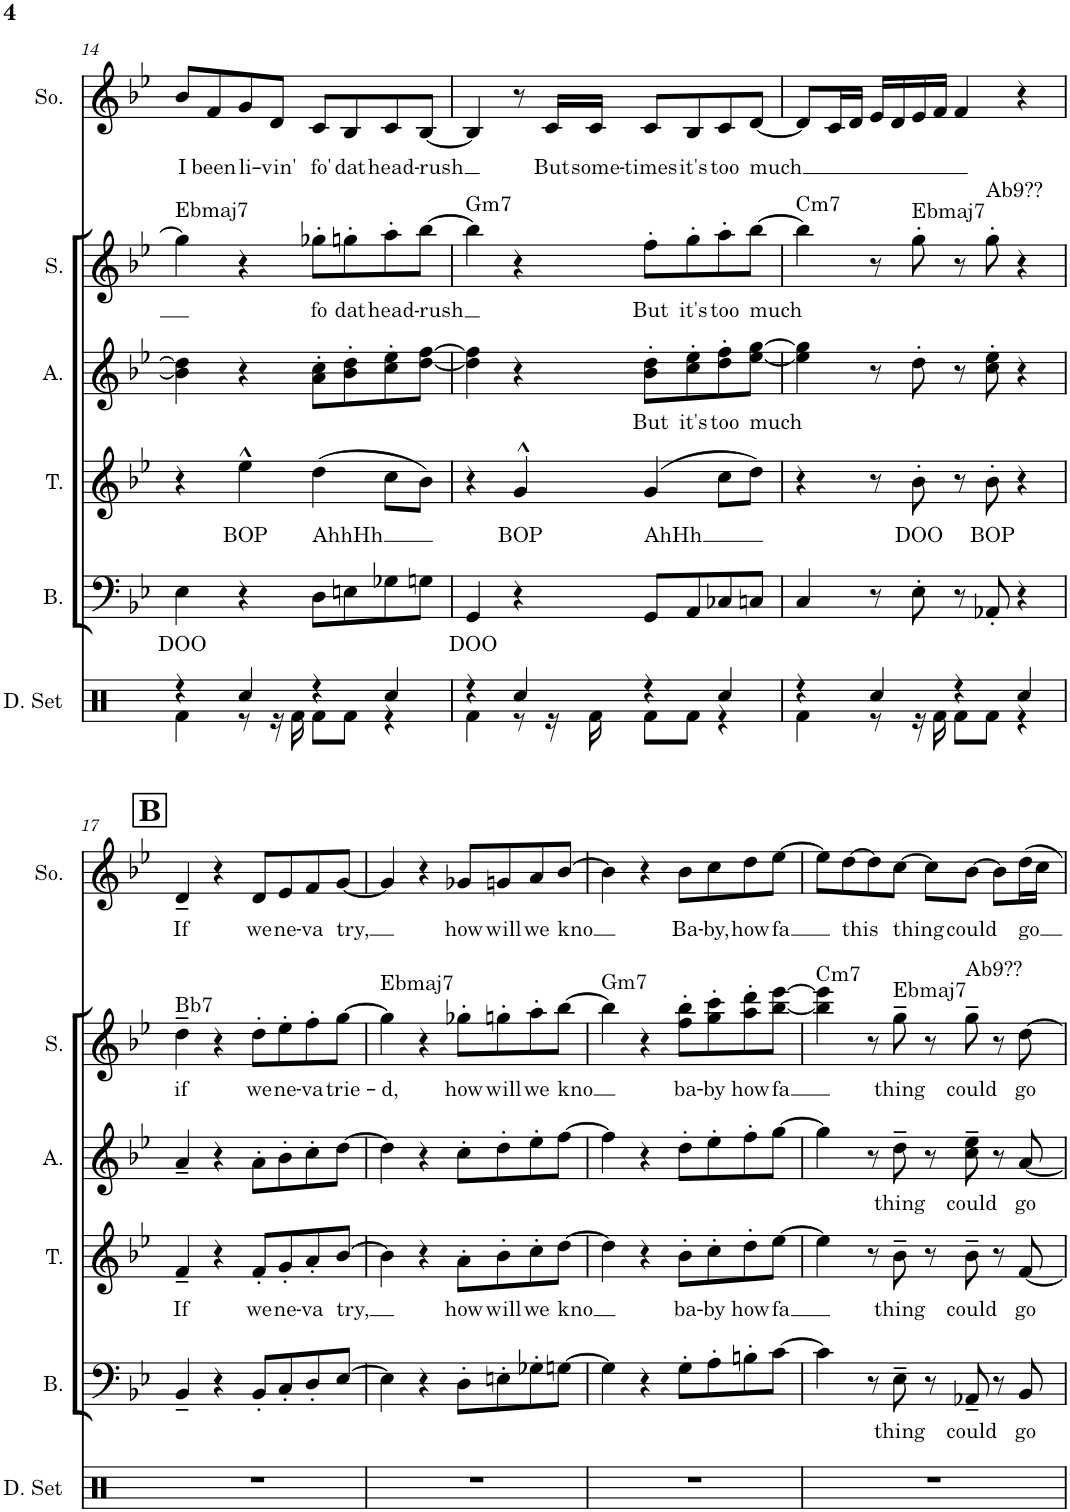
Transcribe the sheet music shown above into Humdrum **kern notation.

**kern	**kern	**text	**kern	**text	**kern	**text	**kern	**text	**kern	**text
*part6	*part5	*part5	*part4	*part4	*part3	*part3	*part2	*part2	*part1	*part1
*staff6	*staff5	*staff5	*staff4	*staff4	*staff3	*staff3	*staff2	*staff2	*staff1	*staff1
*I"Drumset	*I"Bae-ss	*	*I"Tenor	*	*I"Alto	*	*I"Suss-pranos	*	*I"S(owo)	*
*I'D. Set	*I'B.	*	*I'T.	*	*I'A.	*	*I'S.	*	*I'So.	*
!!LO:PB:g=z
*clefX	*clefF4	*	*clefG2	*	*clefG2	*	*clefG2	*	*clefG2	*
*k[]	*k[b-e-]	*	*k[b-e-]	*	*k[b-e-]	*	*k[b-e-]	*	*k[b-e-]	*
*M4/4	*M4/4	*	*M4/4	*	*M4/4	*	*M4/4	*	*M4/4	*
=14	=14	=14	=14	=14	=14	=14	=14	=14	=14	=14
*^	*	*	*	*	*	*	*	*	*	*
!	!	!	!	!	!	!	!	!LO:TX:a:t=Ebmaj7	!	!	!
!	!	!	!LO:LY:b	!	!	!	!	!	!	!	!LO:LY:b
4r	4Rf\	4E-\	DOO	4r	.	4b-\] 4dd\]	.	4gg\]	.	8b-/L	I
!	!	!	!	!	!	!	!	!	!	!	!LO:LY:b
.	.	.	.	.	.	.	.	.	.	8f/	been
!	!	!	!	!	!LO:LY:b	!	!	!	!	!	!LO:LY:b
4Rcc/	8r	4r	.	4ee-^^\	BOP	4r	.	4r	.	8g/	li-
!	!	!	!	!	!	!	!	!	!	!	!LO:LY:b
.	16r	.	.	.	.	.	.	.	.	8d/J	-vin'
.	16Rf\	.	.	.	.	.	.	.	.	.	.
!	!	!	!	!	!LO:LY:b	!	!	!	!LO:LY:b	!	!LO:LY:b
4r	8Rf\L	8D\L	.	(4dd\	AhhHh	8a\' 8cc\'L	.	8gg-X'\L	fo	8c/L	fo'
!	!	!	!	!	!	!	!	!	!LO:LY:b	!	!LO:LY:b
.	8Rf\J	8En\	.	.	.	8b-\' 8dd\'	.	8ggn'\	dat	8B-/	dat
!	!	!	!	!	!	!	!	!	!LO:LY:b	!	!LO:LY:b
4Rcc/	4r	8G-X\	.	8cc\L	.	8cc\' 8ee-\'	.	8aa'\	head-	8c/	head-
!	!	!	!	!	!	!	!	!	!LO:LY:b	!	!LO:LY:b
.	.	8Gn\J	.	8b-\J)	.	[8dd\ [8ff\J	.	[8bb-\J	-rush	[8B-/J	-rush
=15	=15	=15	=15	=15	=15	=15	=15	=15	=15	=15	=15
!	!	!	!	!	!	!	!	!LO:TX:a:t=Gm7	!	!	!
!	!	!	!LO:LY:b	!	!	!	!	!	!	!	!
4r	4Rf\	4GG/	DOO	4r	.	4dd\] 4ff\]	.	4bb-\]	.	4B-/]	.
!	!	!	!	!	!LO:LY:b	!	!	!	!	!	!
4Rcc/	8r	4r	.	4g^^/	BOP	4r	.	4r	.	8r	.
!	!	!	!	!	!	!	!	!	!	!	!LO:LY:b
.	16r	.	.	.	.	.	.	.	.	16c/LL	But
!	!	!	!	!	!	!	!	!	!	!	!LO:LY:b
.	16Rf\	.	.	.	.	.	.	.	.	16c/JJ	some-
!	!	!	!	!	!LO:LY:b	!	!LO:LY:b	!	!LO:LY:b	!	!LO:LY:b
4r	8Rf\L	8GG/L	.	(4g/	AhHh	8b-\' 8dd\'L	But	8ff'\L	But	8c/L	-times
!	!	!	!	!	!	!	!LO:LY:b	!	!LO:LY:b	!	!LO:LY:b
.	8Rf\J	8AA/	.	.	.	8cc\' 8ee-\'	it's	8gg'\	it's	8B-/	it's
!	!	!	!	!	!	!	!LO:LY:b	!	!LO:LY:b	!	!LO:LY:b
4Rcc/	4r	8C-X/	.	8cc\L	.	8dd\' 8ff\'	too	8aa'\	too	8c/	too
!	!	!	!	!	!	!	!LO:LY:b	!	!LO:LY:b	!	!LO:LY:b
.	.	8Cn/J	.	8dd\J)	.	[8ee-\ [8gg\J	much	[8bb-\J	much	[8d/J	much
=16	=16	=16	=16	=16	=16	=16	=16	=16	=16	=16	=16
!	!	!	!	!	!	!	!	!LO:TX:a:t=Cm7	!	!	!
4r	4Rf\	4C/	.	4r	.	4ee-\] 4gg\]	.	4bb-\]	.	8d/L]	.
.	.	.	.	.	.	.	.	.	.	16c/L	.
.	.	.	.	.	.	.	.	.	.	16d/JJ	.
4Rcc/	8r	8r	.	8r	.	8r	.	8r	.	16e-/LL	.
.	.	.	.	.	.	.	.	.	.	16d/	.
!	!	!	!	!	!	!	!	!LO:TX:a:t=Ebmaj7	!	!	!
!	!	!	!	!	!LO:LY:b	!	!	!	!	!	!
.	16r	8E-'\	.	8b-'\	DOO	8dd'\	.	8gg'\	.	16e-/	.
.	16Rf\	.	.	.	.	.	.	.	.	16f/JJ	.
4r	8Rf\L	8r	.	8r	.	8r	.	8r	.	4f/	.
!	!	!	!	!	!	!	!	!LO:TX:a:t=Ab9??	!	!	!
!	!	!	!	!	!LO:LY:b	!	!	!	!	!	!
.	8Rf\J	8AA-X'/	.	8b-'\	BOP	8cc\' 8ee-\'	.	8gg'\	.	.	.
4Rcc/	4r	4r	.	4r	.	4r	.	4r	.	4r	.
!!LO:LB:g=z
!!LO:REH:place=s1:a:B:cj:fs=14:t=B
=17	=17	=17	=17	=17	=17	=17	=17	=17	=17	=17	=17
!	!	!	!	!	!	!	!	!LO:TX:a:t=Bb7	!	!	!
!	!	!	!	!	!LO:LY:b	!	!	!	!LO:LY:b	!	!LO:LY:b
*v	*v	*	*	*	*	*	*	*	*	*	*
1r	4BB-~/	.	4f~/	If	4a~/	.	4dd~\	if	4d~/	If
.	4r	.	4r	.	4r	.	4r	.	4r	.
!	!	!	!	!LO:LY:b	!	!	!	!LO:LY:b	!	!LO:LY:b
.	8BB-'/L	.	8f'/L	we	8a'\L	.	8dd'\L	we	8d/L	we
!	!	!	!	!LO:LY:b	!	!	!	!LO:LY:b	!	!LO:LY:b
.	8C'/	.	8g'/	ne-	8b-'\	.	8ee-'\	ne-	8e-/	ne-
!	!	!	!	!LO:LY:b	!	!	!	!LO:LY:b	!	!LO:LY:b
.	8D'/	.	8a'/	-va	8cc'\	.	8ff'\	-va	8f/	-va
!	!	!	!	!LO:LY:b	!	!	!	!LO:LY:b	!	!LO:LY:b
.	[8E-/J	.	[8b-/J	try,	[8dd\J	.	[8gg\J	trie-	[8g/J	try,
=18	=18	=18	=18	=18	=18	=18	=18	=18	=18	=18
!	!	!	!	!	!	!	!LO:TX:a:t=Ebmaj7	!	!	!
!	!	!	!	!	!	!	!	!LO:LY:b	!	!
1r	4E-\]	.	4b-\]	.	4dd\]	.	4gg\]	-d,	4g/]	.
.	4r	.	4r	.	4r	.	4r	.	4r	.
!	!	!	!	!LO:LY:b	!	!	!	!LO:LY:b	!	!LO:LY:b
.	8D'\L	.	8a'\L	how	8cc'\L	.	8gg-X'\L	how	8g-X/L	how
!	!	!	!	!LO:LY:b	!	!	!	!LO:LY:b	!	!LO:LY:b
.	8En'\	.	8b-'\	will	8dd'\	.	8ggn'\	will	8gn/	will
!	!	!	!	!LO:LY:b	!	!	!	!LO:LY:b	!	!LO:LY:b
.	8G-X'\	.	8cc'\	we	8ee-'\	.	8aa'\	we	8a/	we
!	!	!	!	!LO:LY:b	!	!	!	!LO:LY:b	!	!LO:LY:b
.	[8Gn\J	.	[8dd\J	-kno	[8ff\J	.	[8bb-\J	-kno	[8b-/J	-kno
=19	=19	=19	=19	=19	=19	=19	=19	=19	=19	=19
!	!	!	!	!	!	!	!LO:TX:a:t=Gm7	!	!	!
1r	4G\]	.	4dd\]	.	4ff\]	.	4bb-\]	.	4b-\]	.
.	4r	.	4r	.	4r	.	4r	.	4r	.
!	!	!	!	!LO:LY:b	!	!	!	!LO:LY:b	!	!LO:LY:b
.	8G'\L	.	8b-'\L	ba-	8dd'\L	.	8ff\' 8bb-\'L	ba-	8b-\L	Ba-
!	!	!	!	!LO:LY:b	!	!	!	!LO:LY:b	!	!LO:LY:b
.	8A'\	.	8cc'\	-by	8ee-'\	.	8gg\' 8ccc\'	-by	8cc\	-by,
!	!	!	!	!LO:LY:b	!	!	!	!LO:LY:b	!	!LO:LY:b
.	8Bn'\	.	8dd'\	how	8ff'\	.	8aa\' 8ddd\'	how	8dd\	how
!	!	!	!	!LO:LY:b	!	!	!	!LO:LY:b	!	!LO:LY:b
.	[8c\J	.	[8ee-\J	fa	[8gg\J	.	[8bb-\ [8eee-\J	-fa	[8ee-\J	-fa
=20	=20	=20	=20	=20	=20	=20	=20	=20	=20	=20
!	!	!	!	!	!	!	!LO:TX:a:t=Cm7	!	!	!
1r	4c\]	.	4ee-\]	.	4gg\]	.	4bb-\] 4eee-\]	.	8ee-\L]	.
!	!	!	!	!	!	!	!	!	!	!LO:LY:b
.	.	.	.	.	.	.	.	.	[8dd\	this
.	8r	.	8r	.	8r	.	8r	.	8dd\]	.
!	!	!	!	!	!	!	!LO:TX:a:t=Ebmaj7	!	!	!
!	!	!LO:LY:b	!	!LO:LY:b	!	!LO:LY:b	!	!LO:LY:b	!	!LO:LY:b
.	8E-~\	thing	8b-~\	thing	8dd~\	thing	8gg~\	thing	[8cc\J	thing
.	8r	.	8r	.	8r	.	8r	.	8cc\L]	.
!	!	!	!	!	!	!	!LO:TX:a:t=Ab9??	!	!	!
!	!	!LO:LY:b	!	!LO:LY:b	!	!LO:LY:b	!	!LO:LY:b	!	!LO:LY:b
.	8AA-X~/	could	8b-~\	could	8cc\~ 8ee-\~	could	8gg~\	could	[8b-\J	could
.	8r	.	8r	.	8r	.	8r	.	8b-\L]	.
!	!	!LO:LY:b	!	!LO:LY:b	!	!LO:LY:b	!	!LO:LY:b	!	!LO:LY:b
.	8BB-/	go	[8f/	go	[8a/	go	[8dd\	go	16dd\L	go
.	.	.	.	.	.	.	.	.	16cc\JJ	.
=	=	=	=	=	=	=	=	=	=	=
*-	*-	*-	*-	*-	*-	*-	*-	*-	*-	*-
